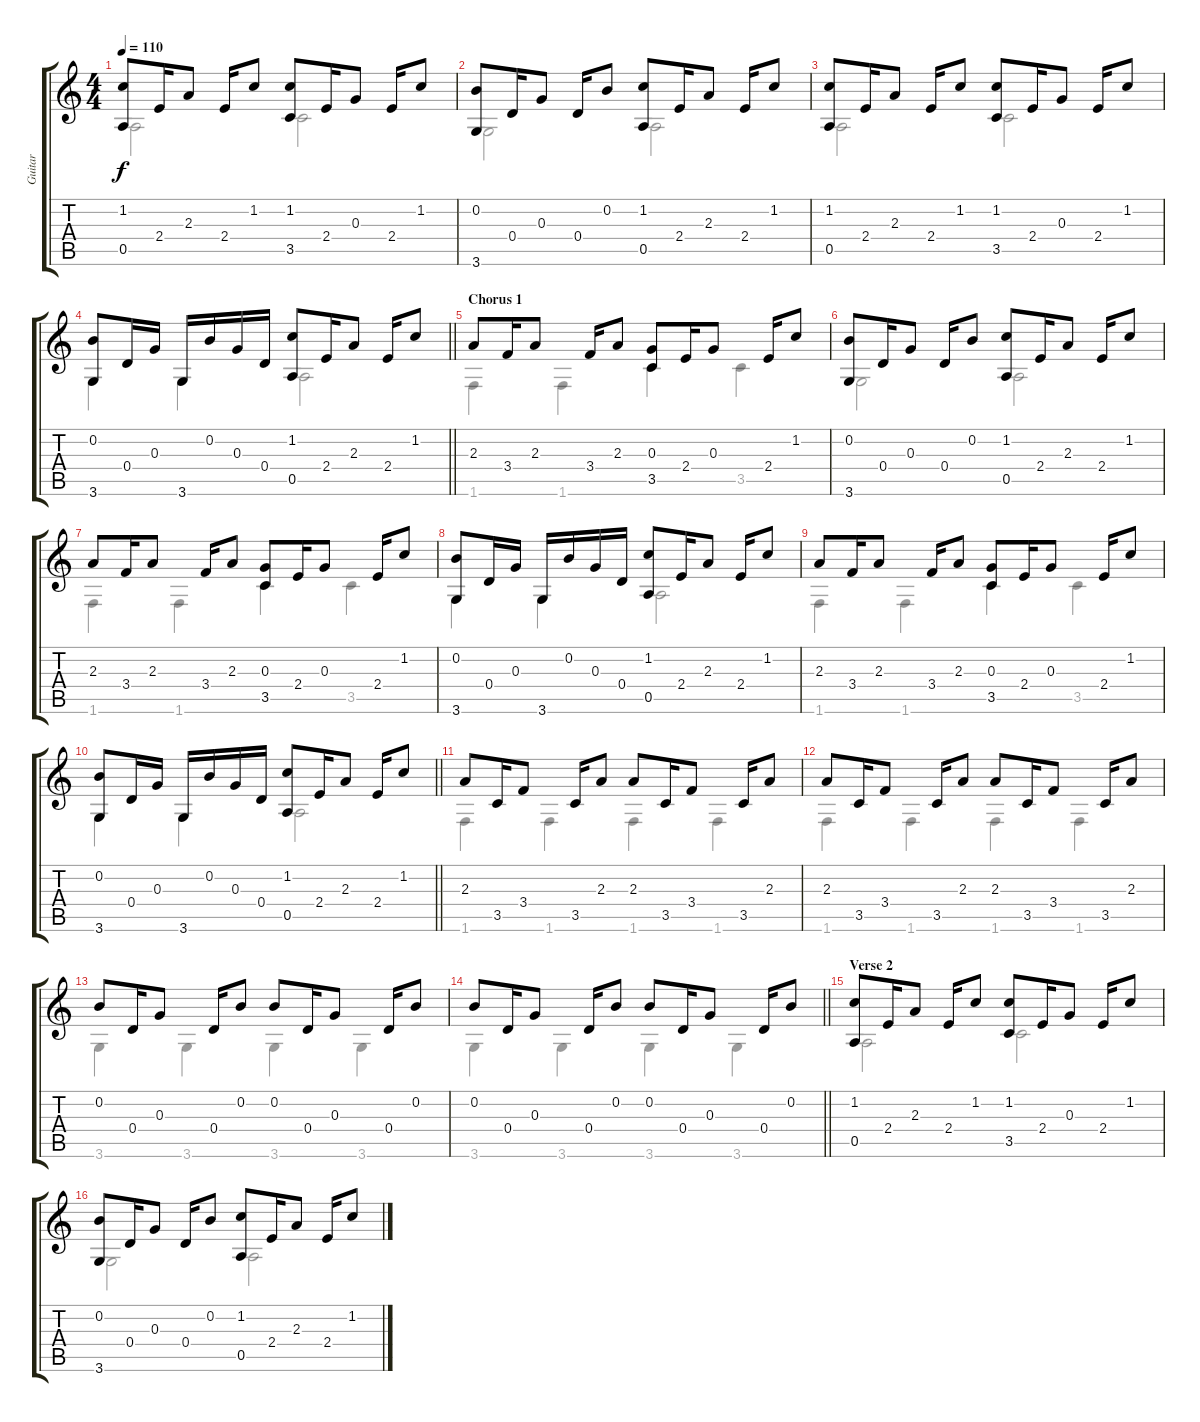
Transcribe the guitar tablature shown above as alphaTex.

\track ("Guitar" "Guitar") {instrument acousticguitarnylon}
\staff {score tabs}
\tuning (E4 B3 G3 D3 A2 E2) {hide}
\voice
\ts (4 4)
\tempo 110
\clef g2
\ks c
(1.2 0.5).8{dy f} 2.4.16 2.3.8 2.4.16 1.2.8 (1.2 3.5).8 2.4.16 0.3.8 2.4.16 1.2.8 |
(0.2 3.6).8 0.4.16 0.3.8 0.4.16 0.2.8 (1.2 0.5).8 2.4.16 2.3.8 2.4.16 1.2.8 |
(1.2 0.5).8 2.4.16 2.3.8 2.4.16 1.2.8 (1.2 3.5).8 2.4.16 0.3.8 2.4.16 1.2.8 |
\barLineRight lightlight
(0.2 3.6).8 0.4.16 0.3.16 3.6.16 0.2.16 0.3.16 0.4.16 (1.2 0.5).8 2.4.16 2.3.8 2.4.16 1.2.8 |
\section ("" "Chorus 1")
2.3.8 3.4.16 2.3.8 3.4.16 2.3.8 (0.3 3.5).8 2.4.16 0.3.8 2.4.16 1.2.8 |
(0.2 3.6).8 0.4.16 0.3.8 0.4.16 0.2.8 (1.2 0.5).8 2.4.16 2.3.8 2.4.16 1.2.8 |
2.3.8 3.4.16 2.3.8 3.4.16 2.3.8 (0.3 3.5).8 2.4.16 0.3.8 2.4.16 1.2.8 |
(0.2 3.6).8 0.4.16 0.3.16 3.6.16 0.2.16 0.3.16 0.4.16 (1.2 0.5).8 2.4.16 2.3.8 2.4.16 1.2.8 |
2.3.8 3.4.16 2.3.8 3.4.16 2.3.8 (0.3 3.5).8 2.4.16 0.3.8 2.4.16 1.2.8 |
\barLineRight lightlight
(0.2 3.6).8 0.4.16 0.3.16 3.6.16 0.2.16 0.3.16 0.4.16 (1.2 0.5).8 2.4.16 2.3.8 2.4.16 1.2.8 |
2.3.8 3.5.16 3.4.8 3.5.16 2.3.8 2.3.8 3.5.16 3.4.8 3.5.16 2.3.8 |
2.3.8 3.5.16 3.4.8 3.5.16 2.3.8 2.3.8 3.5.16 3.4.8 3.5.16 2.3.8 |
0.2.8 0.4.16 0.3.8 0.4.16 0.2.8 0.2.8 0.4.16 0.3.8 0.4.16 0.2.8 |
\barLineRight lightlight
0.2.8 0.4.16 0.3.8 0.4.16 0.2.8 0.2.8 0.4.16 0.3.8 0.4.16 0.2.8 |
\section ("" "Verse 2")
(1.2 0.5).8 2.4.16 2.3.8 2.4.16 1.2.8 (1.2 3.5).8 2.4.16 0.3.8 2.4.16 1.2.8 |
(0.2 3.6).8 0.4.16 0.3.8 0.4.16 0.2.8 (1.2 0.5).8 2.4.16 2.3.8 2.4.16 1.2.8
\voice
\clef g2
\ottava regular
\simile none
\ks c
0.5.2{dy f} 3.5.2 |
3.6.2 0.5.2 |
0.5.2 3.5.2 |
\barLineRight lightlight
3.6.4 3.6.4 0.5.2 |
1.6.4 1.6.4 3.5.4 3.5.4 |
3.6.2 0.5.2 |
1.6.4 1.6.4 3.5.4 3.5.4 |
3.6.4 3.6.4 0.5.2 |
1.6.4 1.6.4 3.5.4 3.5.4 |
\barLineRight lightlight
3.6.4 3.6.4 0.5.2 |
1.6.4 1.6.4 1.6.4 1.6.4 |
1.6.4 1.6.4 1.6.4 1.6.4 |
3.6.4 3.6.4 3.6.4 3.6.4 |
\barLineRight lightlight
3.6.4 3.6.4 3.6.4 3.6.4 |
0.5.2 3.5.2 |
3.6.2 0.5.2
